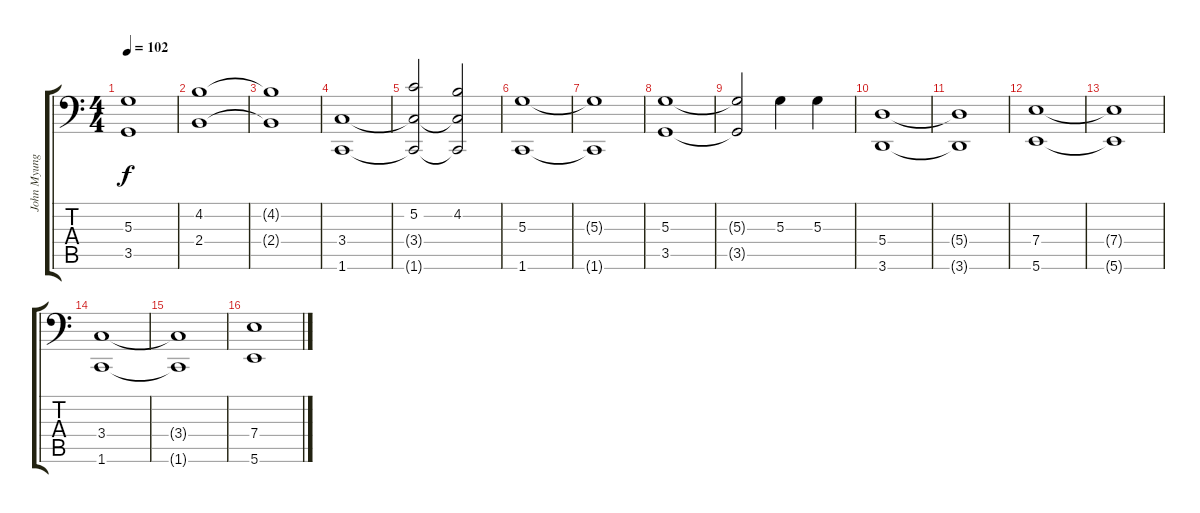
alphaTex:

\track ("John Myung - 6 Strings Bass" "John Myung") {instrument electricbassfinger}
\staff {score tabs}
\tuning (C3 G2 D2 A1 E1 B0) {hide}
\ts (4 4)
\tempo 102
\clef f4
\ks c
(5.3{t} 3.5{t}).1{dy f} |
(4.2 2.4).1 |
(4.2{t} 2.4{t}).1 |
(3.4 1.6).1 |
(5.2 3.4{t} 1.6{t}).2 (4.2 3.4{t} 1.6{t}).2 |
(5.3 1.6).1 |
(5.3{t} 1.6{t}).1 |
(5.3 3.5).1 |
(5.3{t} 3.5{t}).2 5.3.4 5.3.4 |
(5.4 3.6).1 |
(5.4{t} 3.6{t}).1 |
(7.4 5.6).1 |
(7.4{t} 5.6{t}).1 |
(3.4 1.6).1 |
(3.4{t} 1.6{t}).1 |
(7.4 5.6).1
